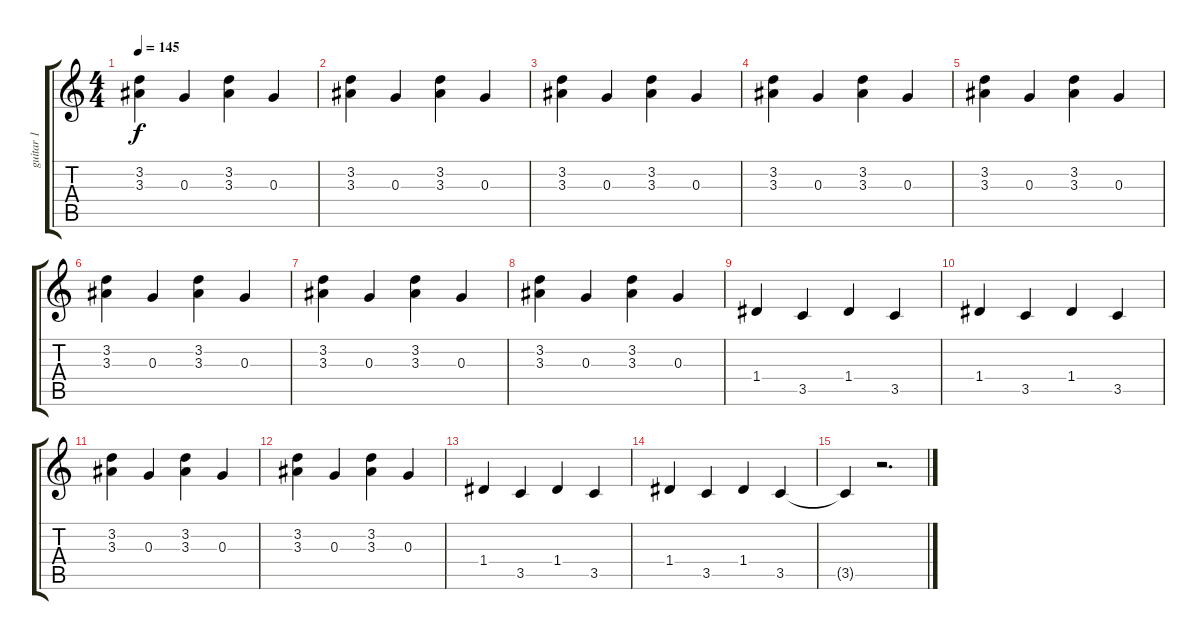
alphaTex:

\track ("guitar 1" "guitar 1") {instrument electricguitarmuted}
\staff {score tabs}
\tuning (E4 B3 G3 D3 A2 E2) {hide}
\ts (4 4)
\tempo 145
\clef g2
\ks c
(3.2 3.3).4{dy f} 0.3.4 (3.2 3.3).4 0.3.4 |
(3.2 3.3).4 0.3.4 (3.2 3.3).4 0.3.4 |
(3.2 3.3).4 0.3.4 (3.2 3.3).4 0.3.4 |
(3.2 3.3).4 0.3.4 (3.2 3.3).4 0.3.4 |
(3.2 3.3).4 0.3.4 (3.2 3.3).4 0.3.4 |
(3.2 3.3).4 0.3.4 (3.2 3.3).4 0.3.4 |
(3.2 3.3).4 0.3.4 (3.2 3.3).4 0.3.4 |
(3.2 3.3).4 0.3.4 (3.2 3.3).4 0.3.4 |
1.4.4 3.5.4 1.4.4 3.5.4 |
1.4.4 3.5.4 1.4.4 3.5.4 |
(3.2 3.3).4 0.3.4 (3.2 3.3).4 0.3.4 |
(3.2 3.3).4 0.3.4 (3.2 3.3).4 0.3.4 |
1.4.4 3.5.4 1.4.4 3.5.4 |
1.4.4 3.5.4 1.4.4 3.5.4 |
3.5{t}.4 r.2{d}
